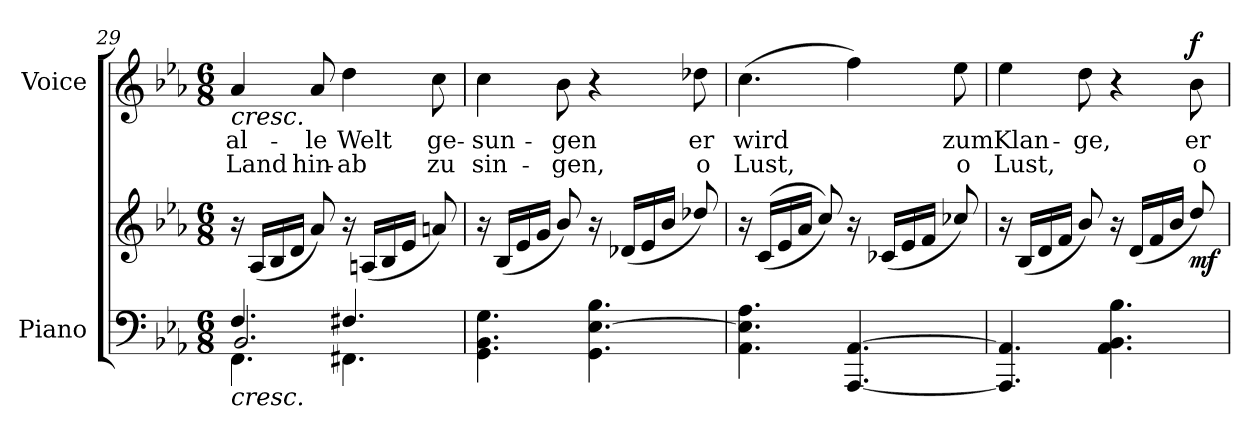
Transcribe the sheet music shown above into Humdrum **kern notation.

**kern	**kern	**dynam	**kern	**text	**text	**dynam
*part2	*part2	*part2	*part1	*part1	*part1	*part1
*staff3	*staff2	*staff2/3	*staff1	*staff1	*staff1	*staff1
*I"Piano	*	*	*I"Voice	*	*	*
*I'Pno	*	*	*	*	*	*
*clefF4	*clefG2	*	*clefG2	*	*	*
*k[b-e-a-]	*k[b-e-a-]	*	*k[b-e-a-]	*	*	*
*M6/8	*M6/8	*	*M6/8	*	*	*
=29	=29	=29	=29	=29	=29	=29
*^	*	*	*	*	*	*
*	*^	*	*	*	*	*	*
!	!	!	!	!	!LO:TX:b:i:t=cresc.	!	!	!
!LO:TX:b:i:t=cresc.	!	!	!	!	!	!	!	!
!	!	!	!	!	!	!LO:LY:b	!LO:LY:b	!
4.F/	2.BB-/	4.FF\	16r	.	4a-/	al-	Land	.
.	.	.	(16A-/LL	.	.	.	.	.
.	.	.	16B-/	.	.	.	.	.
.	.	.	16d/JJ	.	.	.	.	.
!	!	!	!	!	!	!LO:LY:b	!LO:LY:b	!
.	.	.	8a-/)	.	8a-/	-le	hin-	.
!	!	!	!	!	!	!LO:LY:b	!LO:LY:b	!
4.F#X/	.	4.FF#X\	16r	.	4dd\	Welt	-ab	.
.	.	.	(16An/LL	.	.	.	.	.
.	.	.	16B-/	.	.	.	.	.
.	.	.	16e-/JJ	.	.	.	.	.
!	!	!	!	!	!	!LO:LY:b	!LO:LY:b	!
.	.	.	8an/)	.	8cc\	ge-	zu	.
*v	*v	*v	*	*	*	*	*	*
!!LO:PB:g=z
=30	=30	=30	=30	=30	=30	=30
!	!	!	!	!LO:LY:b	!LO:LY:b	!
4.GG\ 4.BB-\ 4.G\	16r	.	4cc\	-sun-	sin-	.
.	(16B-/LL	.	.	.	.	.
.	16e-/	.	.	.	.	.
.	16g/JJ	.	.	.	.	.
!	!	!	!	!LO:LY:b	!LO:LY:b	!
.	8b-/)	.	8b-\	-gen	-gen,	.
4.GG\ [4.E-\ 4.B-\	16r	.	4r	.	.	.
.	(16d-X/LL	.	.	.	.	.
.	16e-/	.	.	.	.	.
.	16b-/JJ	.	.	.	.	.
!	!	!	!	!LO:LY:b	!LO:LY:b	!
.	8dd-X/)	.	8dd-X\	er	o	.
=31	=31	=31	=31	=31	=31	=31
!	!	!	!	!LO:LY:b	!LO:LY:b	!
4.AA-\ 4.E-\] 4.A-\	16r	.	(4.cc\	wird	Lust,	.
.	((16c/LL	.	.	.	.	.
.	16e-/	.	.	.	.	.
.	16a-/JJ	.	.	.	.	.
.	8cc/))	.	.	.	.	.
[4.AAA-/ [4.AA-/	16r	.	4ff\)	.	.	.
.	(16c-X/LL	.	.	.	.	.
.	16e-/	.	.	.	.	.
.	16f/JJ	.	.	.	.	.
!	!	!	!	!LO:LY:b	!LO:LY:b	!
.	8cc-X/)	.	8ee-\	zum	o	.
=32	=32	=32	=32	=32	=32	=32
!	!	!	!	!LO:LY:b	!LO:LY:b	!
4.AAA-/] 4.AA-/]	16r	.	4ee-\	Klan-	Lust,	.
.	(16B-/LL	.	.	.	.	.
.	16d/	.	.	.	.	.
.	16f/JJ	.	.	.	.	.
!	!	!	!	!LO:LY:b	!	!
.	8b-/)	.	8dd\	-ge,	.	.
4.AA-\ 4.BB-\ 4.B-\	16r	.	4r	.	.	.
.	(16d/LL	.	.	.	.	.
.	16f/	.	.	.	.	.
.	16b-/JJ	.	.	.	.	.
!	!	!LO:DY:b	!	!LO:LY:b	!LO:LY:b	!LO:DY:b
.	8dd/)	mf	8b-\	er	o	f
=	=	=	=	=	=	=
*-	*-	*-	*-	*-	*-	*-
